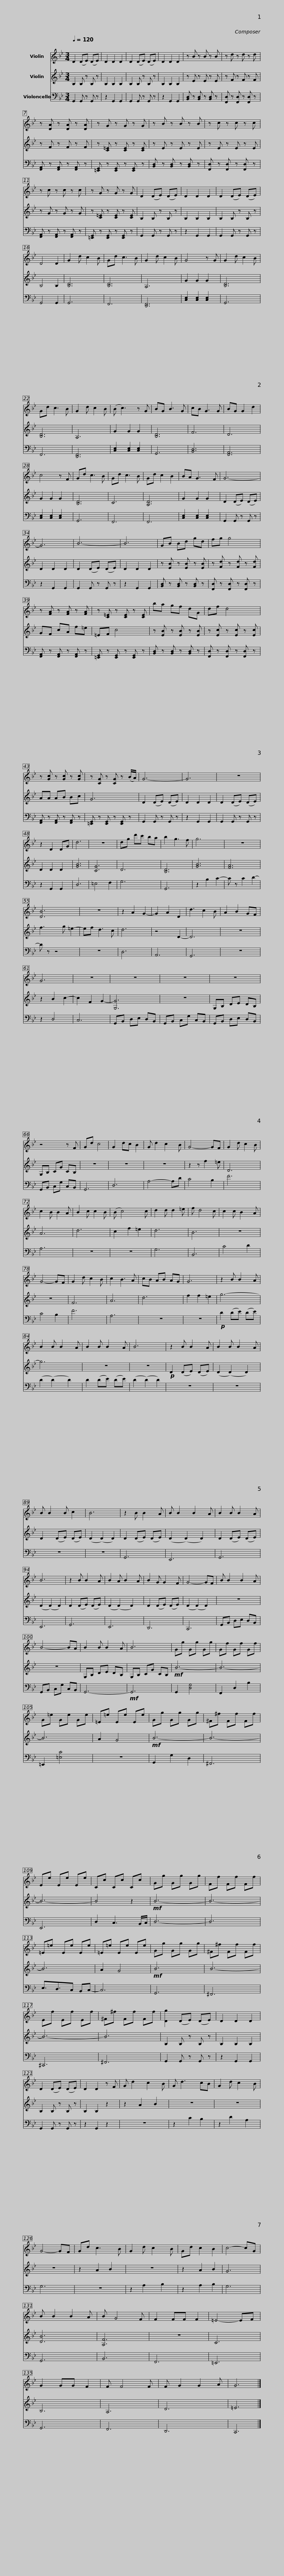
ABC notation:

X:1
%%score 1 2 3
L:1/8
Q:1/4=120
M:3/4
I:linebreak $
K:Bb
V:1 treble
V:2 treble
V:3 bass
V:1
 D2 (DE) (DE) | D2 D2 D2 | D2 (DE) (DE) | D2 D2 D2 | z B z B z B | %5
 z d z d z d |$ z [DA] z [DA] z [DA] | z G z G z G | z B z B z B | z c z c z c | %10
 z c z c z c |$ z G z G z G | D2 (DE) (DE) | D2 D2 D2 | D2 (DE) (DE) | %15
 D4 D2 | G2 d c2 B | Gd c3 B | G2 d c2 B |$ G4 z G | %20
 G2 d c2 B | Gd c3 B | G2 d c2 B | (B c3) z G | BG B3 G | %25
 cB G3 G | BG G2 d2 | c4 z F |$ Gd c3 B | Gd c3 B | %30
 Gd c2 B2 | BA G3 F | G6- | G6 | B6- | %35
 B6 |$ GB Bd gd | fg g4 | z [FA] z [FA] z [FA] | z [C=E] z [CE] z [CE] | %40
 ba gf dG |$ df d4 | z [Gc] z [Gc] z [Gc] | z [CG] z [CG] z (B/A/) | G6- | %45
 G6 | z6 |$ z2 D2 DG | d6 | z6 | %50
 dg d'c' ba | b2 g3 f | g6 | z6 | [DB]6 | %55
 z6 | z2 A2 G2- |$ G2 A2 D2 | d3 c2 B | A2 B2 GF | %60
 G6 | z6 | z6 | z6 | z6 | %65
 z4 z F |$ Gd c4 | G2 dc B2 | G d2 c2 B | G4- GF | %70
 G2 d c2 B | c2 B B2 A | B2 c c2 B | (B c4) c | d2 d d2 =e |$ %75
 f d4 c | c2 c B2 A | G4- GF | G2 d c2 B | c2 B3 A | %80
 cB AB AG | G6 | z2 B B2 A |$ B2 B B2 A | B2 B B2 A | %85
 B6 | z2 B B2 A | B2 B B2 A | B B2 B c2 | B6 | %90
 z2 B B2 A |$ B B2 B2 A | B2 B B2 A | B6 | z2 B B2 A | %95
 B2 A B2 A | B2 G G2 F | G4- GF | B B2 B2 A |$ B4- BA | %100
 B2 B B2 A | B6 | Gg Gg Gg | Gf Gf Gf | G=e Ge Ge |$ %105
 =E=e Ee Ee | Gg Gg Gg | ^F^f Ff Ff | Ee Ee Ee | Cc Cc Cc | %110
 Gg Gg Gg | Ff Ff Ff |$ =E=e Ee Ee | =E=e Ee Ee | Gg Gg Gg | %115
 ^F^f Ff Ff | Ef Ef Ef | ^F^f Ff Ff |$ [Dg]2 (DE) (DE) | D2 D2 D2 | %120
 D2 (DE) (DE) | D2 D2 z F | G d2 c2 B | G d3 cB | G2 d c2 B | %125
 G4- GF |$ Gd c3 B | G2 d c2 B | Gd c2 B2 | c4- cG | %130
 B B2 B2 A | B G4 F | F2 FF F2 | =E4- EF | G2 GG F2 | %135
 F F4 F |$ F G2 G2 A | G6 |] %138
V:2
 B,2 B, z B, z | B,2 B,2 B,2 | B,2 B, z B, z | B,2 B,2 B,2 | z E z E z E | %5
 z F z F z F |$ z F z F z F | z [C=E] z [CE] z [CE] | z E z E z E | z E z E z E | %10
 z G z G z G |$ z [C=E] z [CE] z [CE] | B,2 B, z B, z | B,2 B,2 B,2 | B,2 B, z B, z | %15
 B,4 B,2 | [B,D]6 | [B,D]6 | A,6 |$ G2 G2 G2 | %20
 [B,D]6 | [B,D]6 | A,6 | G2 G2 G2 | [B,D]6 | %25
 F6 | D6 | G2 G2 G2 |$ [B,D]6 | C6 | %30
 [A,D]6 | G2 G2 G2 | D2 (DE) (DE) | D2 D2 D2 | D2 (DE) (DE) | %35
 D2 D2 D2 |$ z [EB] z [EB] z [EB] | z [Fd] z [Fd] z [Fd] | GF cA f=e | =EF c4 | %40
 z [EB] z [EB] z [EB] |$ z [Ec] z [Ec] z [Ec] | AA AB Bc | G6 | D2 (DE) (DE) | %45
 D2 D2 D2 | D2 (DE) (DE) |$ D2 D2 D2 | [GB]6 | [CG]6 | %50
 D6 | [B,D]6 | [GB]6 | [FA]6 | f3 g =e2- | %55
 ef d3 c | d6 |$ z4 D2- | D6 | z6 | %60
 z2 B2 c2- | c2 F2 G2- | [G,G]6 | z6 | G,B, DE DB, | %65
 G,B, CG CB, |$ z6 | z6 | z6 | z2 z f2 =e | %70
 D6 | A6 | d6 | c2 f2 =e2 | d6 |$ %75
 B6 | z6 | z6 | F6 | A6 | %80
 d6 | f2 f2 =e2 | g6- |$ g6 | z6 | %85
 z6 |!p! D2 (DE) (DE) | (D2 (D2) D2) | D2 (DE) (DE) | (D2 (D2) D2) | %90
 D2 (DE) (DE) |$ (D2 (D2) D2) | D2 (DE) (DE) | (D2 (D2) D2) | D2 (DE) (DE) | %95
 (D2 (D2) D2) | D2 (DE) (DE) | (D2 (D2) D2) | z6 |$ z6 | %100
 G,B, DE DB, | G,B, CG CB, |!mf! B6- | B6- | B6 |$ %105
 A2 G4 |!mf! B6- | B6- | B6- | B4 z2 | %110
!mf! B6- | B6- |$ B6 | A2 G4 |!mf! B6 | %115
 B6- | B6- | B6 |$ B,2 B, z B, z | B,2 B,2 B,2 | %120
 B,2 B, z B, z | B,2 B,2 z2 | z2 A2 B2 | z6 | z6 | %125
 z6 |$ z2 A2 B2 | z6 | z2 A2 B2 | G6 | %130
 [DB]6 | [A,F]6 | z6 | C6 | B,6 | %135
 A,6 |$ D6 | =E6 |] %138
V:3
 G,,2 G,, z G,, z | z2 G,,2 G,,2 | G,,2 G,, z G,, z | z2 G,,2 G,,2 | [B,,D,] z [B,,D,] z [B,,D,] z | %5
 [F,,D,] z [F,,D,] z [F,,D,] z |$ [F,,A,,] z [F,,A,,] z [F,,A,,] z | [=E,,G,,] z [E,,G,,] z [E,,G,,] z | [B,,D,] z [B,,D,] z [B,,D,] z | [F,,D,] z [F,,D,] z [F,,D,] z | %10
 [F,,A,,] z [F,,A,,] z [F,,A,,] z |$ [=E,,G,,] z [E,,G,,] z [E,,G,,] z | G,,2 G,, z G,, z | z2 G,,2 G,,2 | G,,2 G,, z G,, z | %15
 G,,4 G,,2 | G,,6 | F,,6 | [D,,F,,]6 |$ [C,E,]2 [C,E,]2 [C,E,]2 | %20
 G,,6 | F,,6 | [D,,F,,]6 | [C,E,]2 [C,E,]2 [C,E,]2 | G,,6 | %25
 [B,,D,]6 | [F,,A,,]6 | [C,E,]2 [C,E,]2 [C,E,]2 |$ G,,6 | F,,6 | %30
 F,,6 | [C,E,]2 [C,E,]2 [C,E,]2 | G,,2 G,, z G,, z | z2 G,,2 G,,2 | G,,2 G,, z G,, z | %35
 z2 G,,2 G,,2 |$ [B,,D,] z [B,,D,] z [B,,D,] z | [F,,D,] z [F,,D,] z [F,,D,] z | [F,,A,,] z [F,,A,,] z [F,,A,,] z | [=E,,G,,] z [E,,G,,] z [E,,G,,] z | %40
 [B,,D,] z [B,,D,] z [B,,D,] z |$ [F,,D,] z [F,,D,] z [F,,D,] z | [F,,A,,] z [F,,A,,] z [F,,A,,] z | [=E,,G,,] z [E,,G,,] z [E,,G,,] z | G,,2 G,, z G,, z | %45
 z2 G,,2 G,,2 | G,,2 G,, z G,, z |$ z2 G,,2 G,,2 | D,6 | =E,4 F,2 | %50
 G,6 | G,,6 | z2 B,2 C2- | C z C2 D2- | D z z4 | %55
 z6 | D,6 |$ A,,6 | G,,6 | z6 | %60
 z2 D,4 | C,6 | G,,B,, D,E, D,B,, | G,,B,, C,G, C,B,, | G,,B,, D,E, D,B,, | %65
 G,,B,, C,G, C,B,, |$ G,,6 | D,6 | A,4- A,D | C4 B,2 | %70
 F6 | A,6 | z6 | z6 | G,6 |$ %75
 B,,6 | C4 D2 | C4 B,2 | F6 | A,6 | %80
 z6 | z6 |!p! D2 (DE) (DE) |$ (D2 (D2) D2) | D2 (DE) (DE) | %85
 (D2 (D2) D2) | z6 | z6 | z6 | z6 | %90
 G,,6 |$ E,,6 | G,,6 | E,,6 | G,,6 | %95
 E,,6 | D,,6 | C,,6 | G,,B,, D,E, D,B,, |$ G,,B,, C,G, C,B,, | %100
 G,,6- |!mf! G,,6 | G,,2 [D,G,]4 | F,,2 D,2 B,2 | =E,,2 [=E,C]4 |$ %105
 z6 | G,,2 G,2 D,2 | ^F,,6 | E,,6 | D,2 C,3 B,,/C,/ | %110
 D,6- | D,6 |$ E,3/2D,3/2C, B,,C,- | C,6 | G,,6 | %115
 ^F,,6 | ^C,,6 | ^F,,6 |$ G,,2 G,, z G,, z | z2 G,,2 G,,2 | %120
 G,,2 G,, z G,, z | z2 G,,2 z2 | z6 | z2 C2 B,2 | z2 D2 A,2 | %125
 G,6 |$ z6 | z2 A,2 B,2 | z2 A,2 B,2 | G,6 | %130
 G,,6 | B,,6 | F,,6 | =E,,6 | G,,6 | %135
 F,,6 |$ D,,6 | C,,6 |] %138
